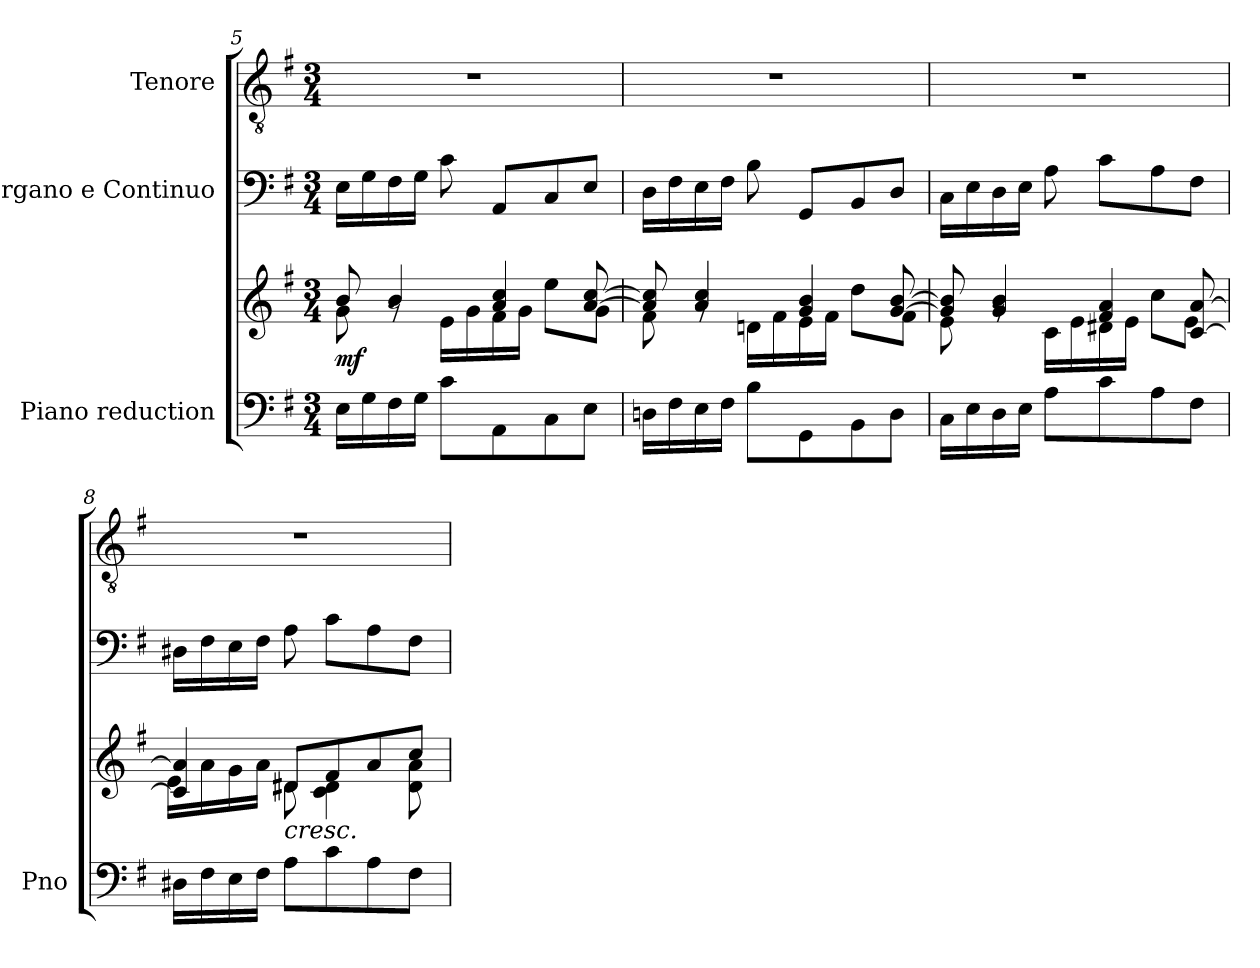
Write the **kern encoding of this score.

**kern	**kern	**dynam	**kern	**kern
*part3	*part3	*part3	*part2	*part1
*staff4	*staff3	*staff3/4	*staff2	*staff1
*I"Piano reduction	*	*	*I"Organo e Continuo	*I"Tenore
*I'Pno	*	*	*	*
*clefF4	*clefG2	*	*clefF4	*clefGv2
*k[f#]	*k[f#]	*	*k[f#]	*k[f#]
*M3/4	*M3/4	*	*M3/4	*M3/4
=5	=5	=5	=5	=5
*	*^	*	*	*
!	!	!	!LO:DY:b	!	!
16E\LL	8b/	8g\	mf	16E\LL	2.r
16G\	.	.	.	16G\	.
16F#\	4b/	8rg	.	16F#\	.
16G\JJ	.	.	.	16G\JJ	.
8c\L	.	16e\LL	.	8c\	.
.	.	16g\	.	.	.
8AA\	4a/ 4cc/	16f#\	.	8AA/L	.
.	.	16g\JJ	.	.	.
8C\	.	8ee\L	.	8C/	.
8E\J	[8a/ [8cc/	8g\J	.	8E/J	.
!!LO:LB:g=z
=6	=6	=6	=6	=6	=6
16Dn\LL	8a/] 8cc/]	8f#\	.	16D\LL	2.r
16F#\	.	.	.	16F#\	.
16E\	4a/ 4cc/	8rg	.	16E\	.
16F#\JJ	.	.	.	16F#\JJ	.
8B\L	.	16dn\LL	.	8B\	.
.	.	16f#\	.	.	.
8GG\	4g/ 4b/	16e\	.	8GG/L	.
.	.	16f#\JJ	.	.	.
8BB\	.	8dd\L	.	8BB/	.
8D\J	[8g/ [8b/	8f#\J	.	8D/J	.
=7	=7	=7	=7	=7	=7
16C\LL	8g/] 8b/]	8e\	.	16C\LL	2.r
16E\	.	.	.	16E\	.
16D\	4g/ 4b/	8rg	.	16D\	.
16E\JJ	.	.	.	16E\JJ	.
8A\L	.	16c\LL	.	8A\	.
.	.	16e\	.	.	.
8c\	4f#/ 4a/	16d#X\	.	8c\L	.
.	.	16e\JJ	.	.	.
8A\	.	8cc\L	.	8A\	.
8F#\J	[8c/ [8a/	8e\J	.	8F#\J	.
=8	=8	=8	=8	=8	=8
16D#X\LL	4c/] 4a/]	16e\LL	.	16D#X\LL	2.r
16F#\	.	16a\	.	16F#\	.
16E\	.	16g\	.	16E\	.
16F#\JJ	.	16a\JJ	.	16F#\JJ	.
!	!LO:TX:b:i:t=cresc.	!	!	!	!
8A\L	8d#X/L	8d#\	.	8A\	.
8c\	8f#/	4c\ 4d#\	.	8c\L	.
8A\	8a/	.	.	8A\	.
8F#\J	8cc/J	8d#\ 8a\	.	8F#\J	.
*	*v	*v	*	*	*
=	=	=	=	=
*-	*-	*-	*-	*-
